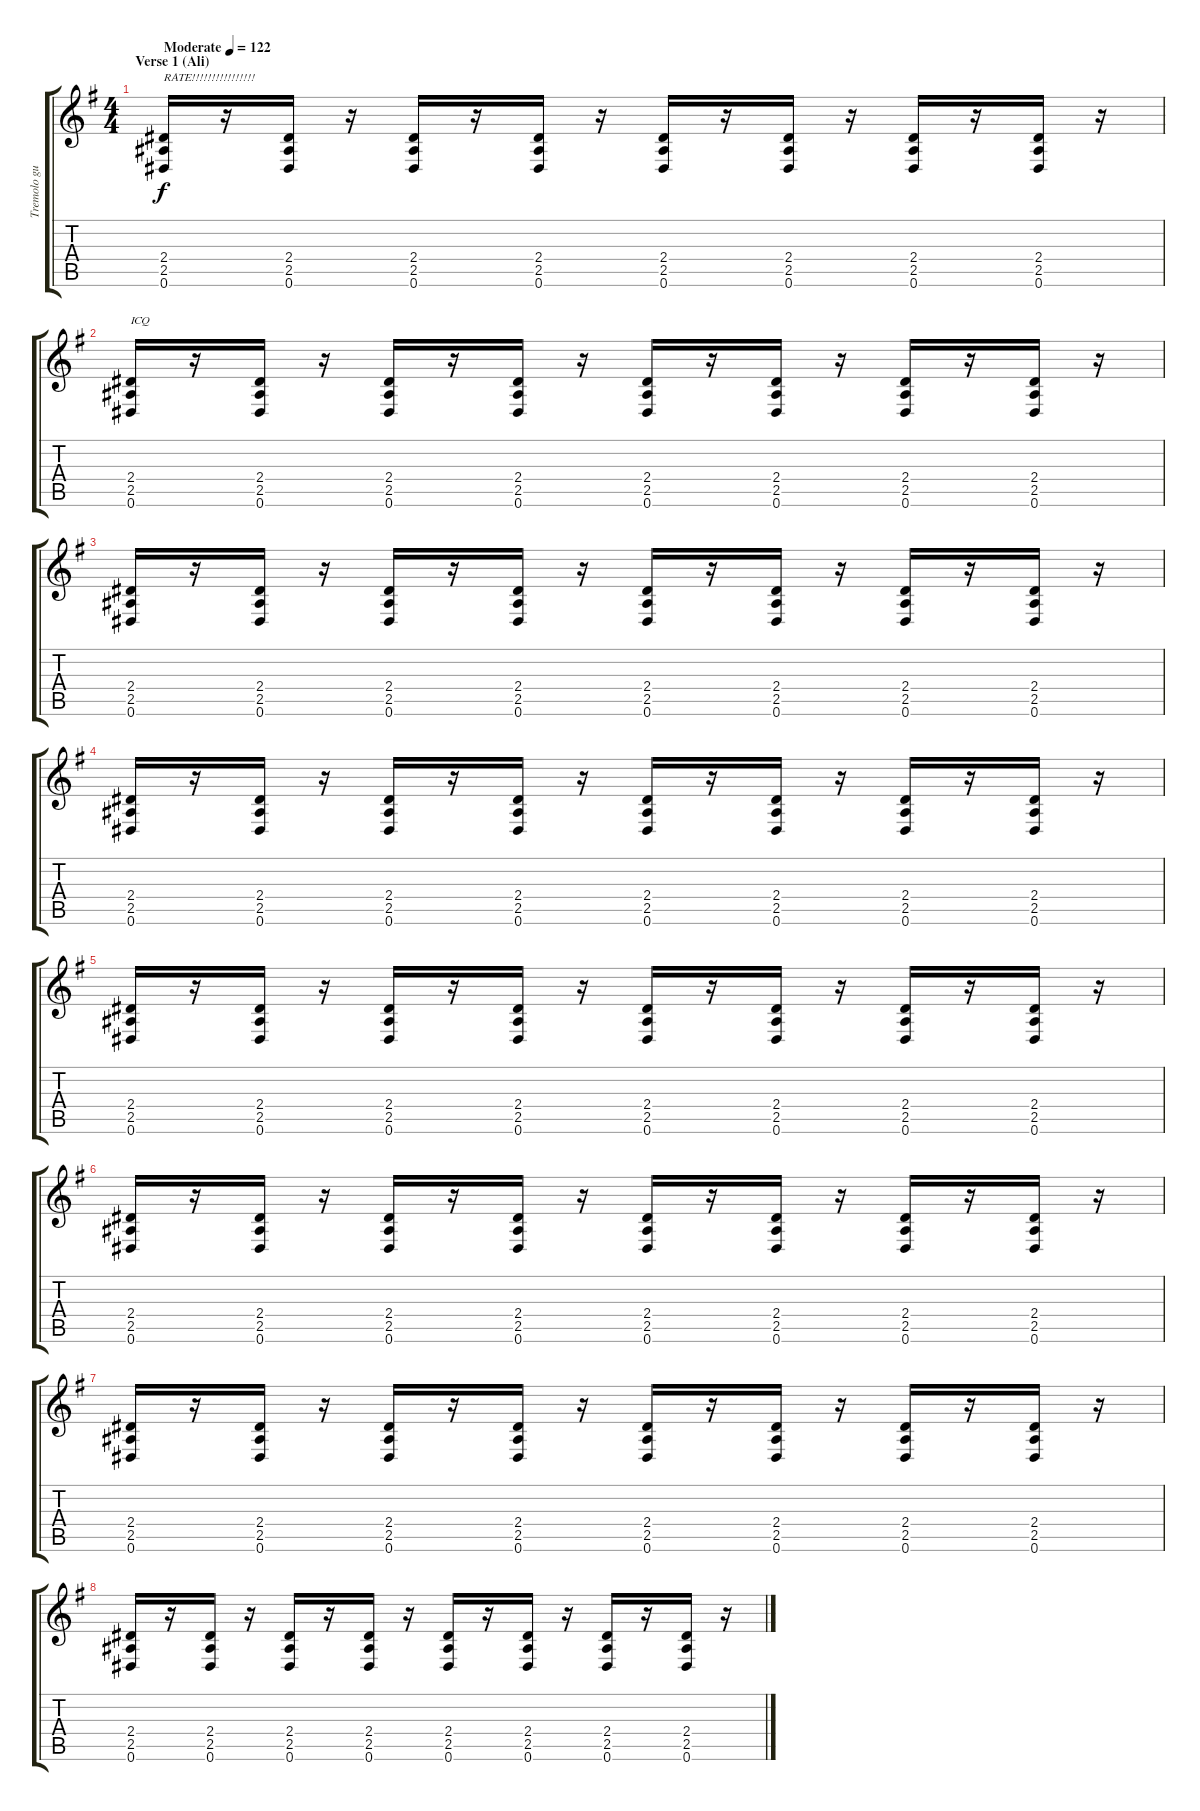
\track ("Tremolo guitar" "Tremolo gu") {instrument distortionguitar}
\staff {score tabs}
\tuning (Eb4 Bb3 Gb3 Db3 Ab2 Eb2) {hide}
\ts (4 4)
\section ("" "Verse 1 (Ali)")
\tempo (122 "Moderate")
\clef g2
\ks eminor
(2.4 2.5 0.6).16{txt "RATE!!!!!!!!!!!!!!!!" dy f instrument distortionguitar} r.16 (2.4 2.5 0.6).16 r.16 (2.4 2.5 0.6).16 r.16 (2.4 2.5 0.6).16 r.16 (2.4 2.5 0.6).16 r.16 (2.4 2.5 0.6).16 r.16 (2.4 2.5 0.6).16 r.16 (2.4 2.5 0.6).16 r.16 |
(2.4 2.5 0.6).16{txt "ICQ"} r.16 (2.4 2.5 0.6).16 r.16 (2.4 2.5 0.6).16 r.16 (2.4 2.5 0.6).16 r.16 (2.4 2.5 0.6).16 r.16 (2.4 2.5 0.6).16 r.16 (2.4 2.5 0.6).16 r.16 (2.4 2.5 0.6).16 r.16 |
(2.4 2.5 0.6).16 r.16 (2.4 2.5 0.6).16 r.16 (2.4 2.5 0.6).16 r.16 (2.4 2.5 0.6).16 r.16 (2.4 2.5 0.6).16 r.16 (2.4 2.5 0.6).16 r.16 (2.4 2.5 0.6).16 r.16 (2.4 2.5 0.6).16 r.16 |
(2.4 2.5 0.6).16 r.16 (2.4 2.5 0.6).16 r.16 (2.4 2.5 0.6).16 r.16 (2.4 2.5 0.6).16 r.16 (2.4 2.5 0.6).16 r.16 (2.4 2.5 0.6).16 r.16 (2.4 2.5 0.6).16 r.16 (2.4 2.5 0.6).16 r.16 |
(2.4 2.5 0.6).16 r.16 (2.4 2.5 0.6).16 r.16 (2.4 2.5 0.6).16 r.16 (2.4 2.5 0.6).16 r.16 (2.4 2.5 0.6).16 r.16 (2.4 2.5 0.6).16 r.16 (2.4 2.5 0.6).16 r.16 (2.4 2.5 0.6).16 r.16 |
(2.4 2.5 0.6).16 r.16 (2.4 2.5 0.6).16 r.16 (2.4 2.5 0.6).16 r.16 (2.4 2.5 0.6).16 r.16 (2.4 2.5 0.6).16 r.16 (2.4 2.5 0.6).16 r.16 (2.4 2.5 0.6).16 r.16 (2.4 2.5 0.6).16 r.16 |
(2.4 2.5 0.6).16 r.16 (2.4 2.5 0.6).16 r.16 (2.4 2.5 0.6).16 r.16 (2.4 2.5 0.6).16 r.16 (2.4 2.5 0.6).16 r.16 (2.4 2.5 0.6).16 r.16 (2.4 2.5 0.6).16 r.16 (2.4 2.5 0.6).16 r.16 |
(2.4 2.5 0.6).16 r.16 (2.4 2.5 0.6).16 r.16 (2.4 2.5 0.6).16 r.16 (2.4 2.5 0.6).16 r.16 (2.4 2.5 0.6).16 r.16 (2.4 2.5 0.6).16 r.16 (2.4 2.5 0.6).16 r.16 (2.4 2.5 0.6).16 r.16
